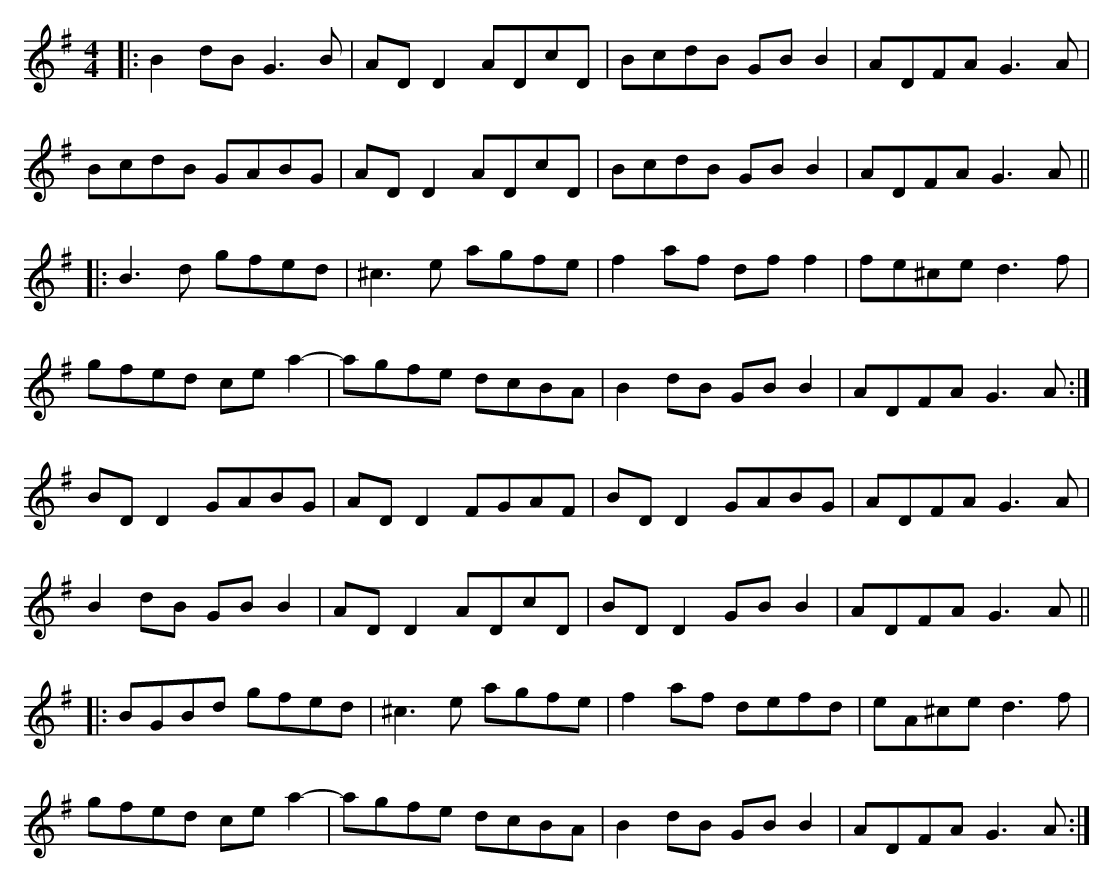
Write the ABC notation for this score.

X:1
M:4/4
K:G
|:B2dB G3B|AD D2 ADcD|BcdB GB B2|ADFA G3A|
BcdB GABG|AD D2 ADcD|BcdB GB B2|ADFA G3A||
|:B3d gfed|^c3e agfe|f2af df f2|fe^ce d3f|
gfed ce a2-|agfe dcBA|B2dB GB B2|ADFA G3A:|
BD D2 GABG|AD D2 FGAF|BD D2 GABG|ADFA G3A|
B2 dB GB B2|AD D2 ADcD|BD D2 GB B2|ADFA G3A||
|:BGBd gfed|^c3e agfe|f2 af defd|eA^ce d3f|
gfed ce a2-|agfe dcBA|B2dB GB B2|ADFA G3A:|
